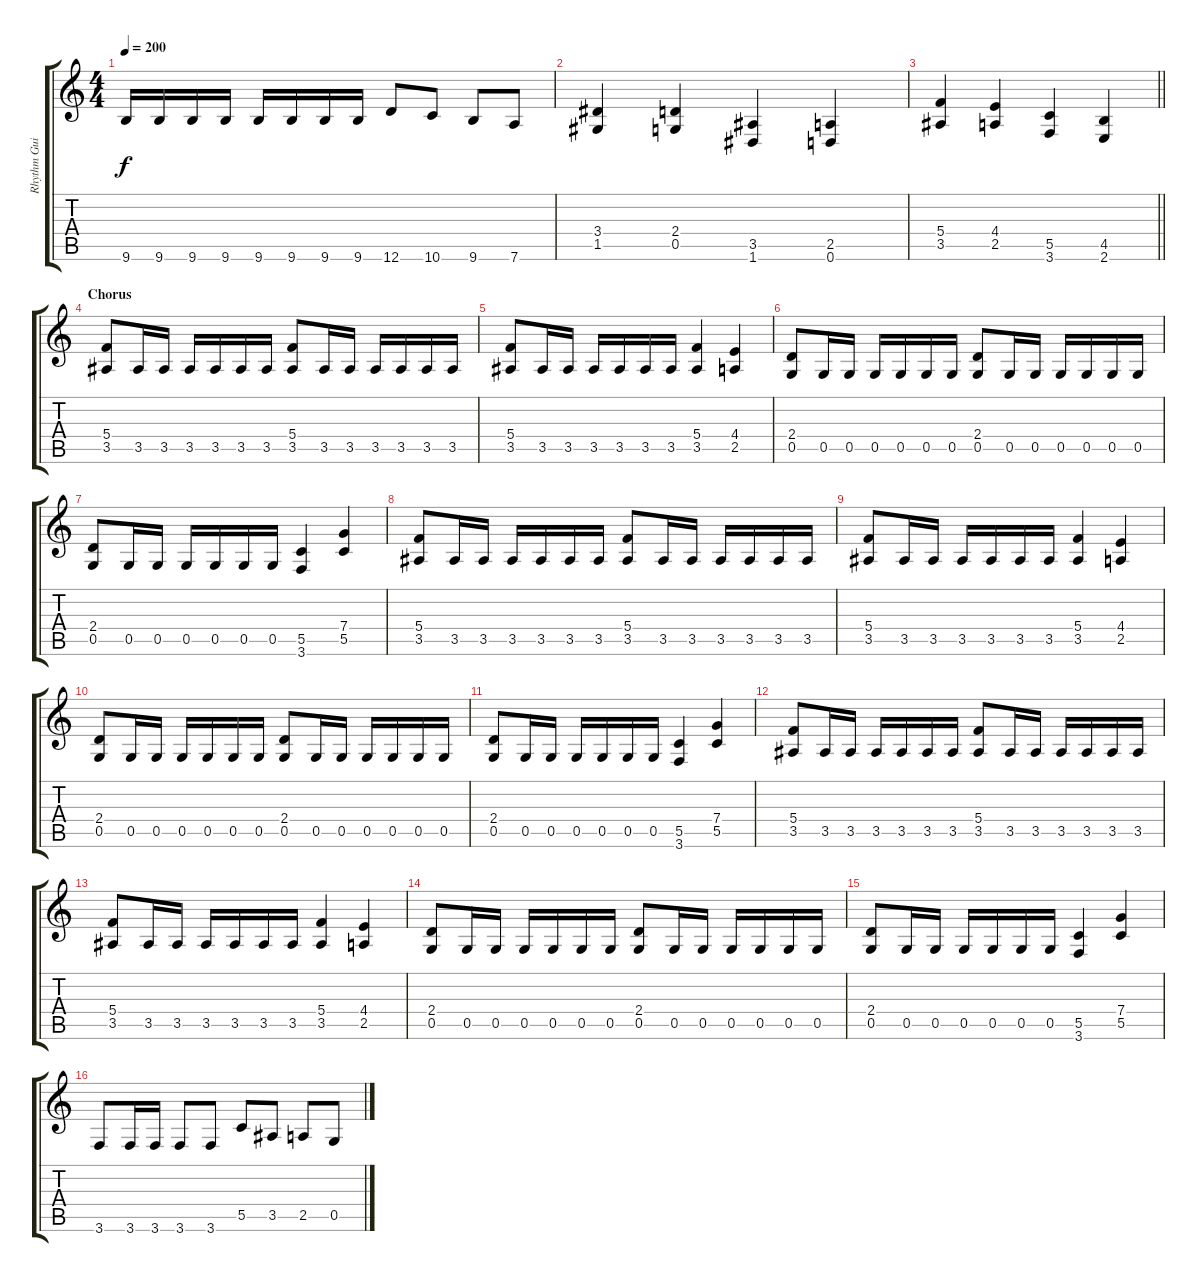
\track ("Rhythm Guitar (Mille)" "Rhythm Gui") {instrument distortionguitar}
\staff {score tabs}
\tuning (D4 A3 F3 C3 G2 D2) {hide}
\ts (4 4)
\tempo 200
\clef g2
\ks c
9.6.16{dy f} 9.6.16 9.6.16 9.6.16 9.6.16 9.6.16 9.6.16 9.6.16 12.6.8 10.6.8 9.6.8 7.6.8 |
(3.4 1.5).4 (2.4 0.5).4 (3.5 1.6).4 (2.5 0.6).4 |
\barLineRight lightlight
(5.4 3.5).4 (4.4 2.5).4 (5.5 3.6).4 (4.5 2.6).4 |
\section ("" "Chorus")
(5.4 3.5).8{volume 16} 3.5.16 3.5.16 3.5.16 3.5.16 3.5.16 3.5.16 (5.4 3.5).8 3.5.16 3.5.16 3.5.16 3.5.16 3.5.16 3.5.16 |
(5.4 3.5).8 3.5.16 3.5.16 3.5.16 3.5.16 3.5.16 3.5.16 (5.4 3.5).4 (4.4 2.5).4 |
(2.4 0.5).8 0.5.16 0.5.16 0.5.16 0.5.16 0.5.16 0.5.16 (2.4 0.5).8 0.5.16 0.5.16 0.5.16 0.5.16 0.5.16 0.5.16 |
(2.4 0.5).8 0.5.16 0.5.16 0.5.16 0.5.16 0.5.16 0.5.16 (5.5 3.6).4 (7.4 5.5).4 |
(5.4 3.5).8 3.5.16 3.5.16 3.5.16 3.5.16 3.5.16 3.5.16 (5.4 3.5).8 3.5.16 3.5.16 3.5.16 3.5.16 3.5.16 3.5.16 |
(5.4 3.5).8 3.5.16 3.5.16 3.5.16 3.5.16 3.5.16 3.5.16 (5.4 3.5).4 (4.4 2.5).4 |
(2.4 0.5).8 0.5.16 0.5.16 0.5.16 0.5.16 0.5.16 0.5.16 (2.4 0.5).8 0.5.16 0.5.16 0.5.16 0.5.16 0.5.16 0.5.16 |
(2.4 0.5).8 0.5.16 0.5.16 0.5.16 0.5.16 0.5.16 0.5.16 (5.5 3.6).4 (7.4 5.5).4 |
(5.4 3.5).8 3.5.16 3.5.16 3.5.16 3.5.16 3.5.16 3.5.16 (5.4 3.5).8 3.5.16 3.5.16 3.5.16 3.5.16 3.5.16 3.5.16 |
(5.4 3.5).8 3.5.16 3.5.16 3.5.16 3.5.16 3.5.16 3.5.16 (5.4 3.5).4 (4.4 2.5).4 |
(2.4 0.5).8 0.5.16 0.5.16 0.5.16 0.5.16 0.5.16 0.5.16 (2.4 0.5).8 0.5.16 0.5.16 0.5.16 0.5.16 0.5.16 0.5.16 |
(2.4 0.5).8 0.5.16 0.5.16 0.5.16 0.5.16 0.5.16 0.5.16 (5.5 3.6).4 (7.4 5.5).4 |
3.6.8 3.6.16 3.6.16 3.6.8 3.6.8 5.5.8 3.5.8 2.5.8 0.5.8
